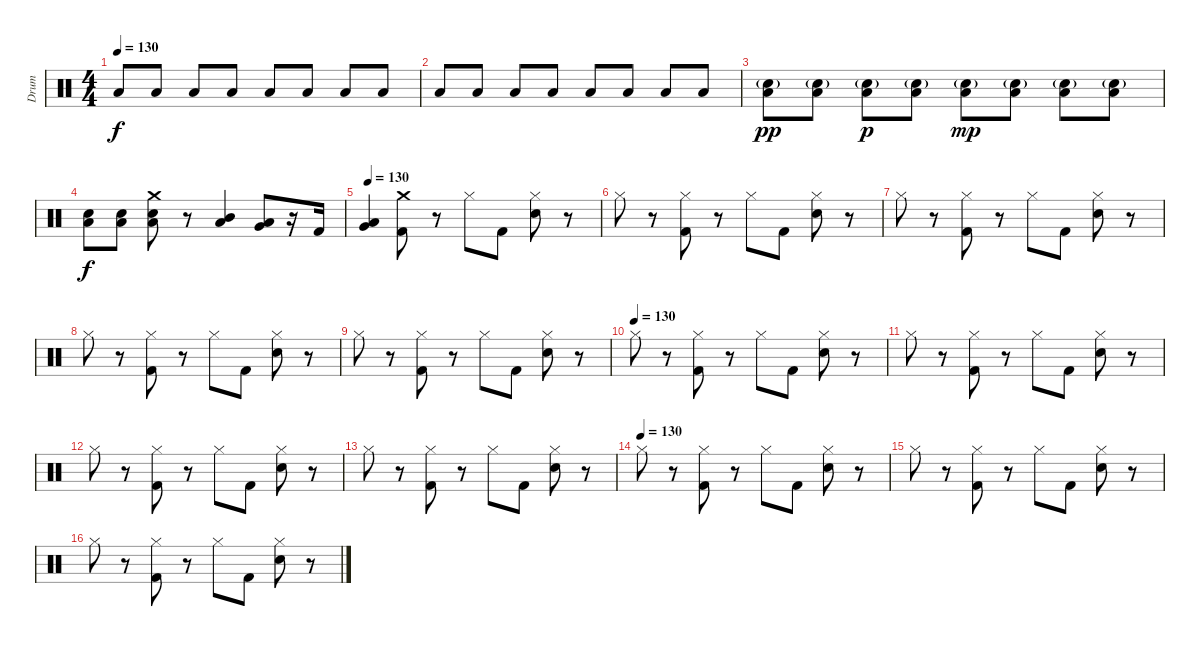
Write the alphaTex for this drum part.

\track ("Drum" "Drum") {instrument percussion}
\staff {score}
\articulation defaults
\ts (4 4)
\tempo 130
\clef neutral
\ks c "Low Tom (hit)".8{dy f} "Low Tom (hit)".8 "Low Tom (hit)".8 "Low Tom (hit)".8 "Low Tom (hit)".8 "Low Tom (hit)".8 "Low Tom (hit)".8 "Low Tom (hit)".8
|
"Low Tom (hit)".8{volume 15} "Low Tom (hit)".8 "Low Tom (hit)".8 "Low Tom (hit)".8 "Low Tom (hit)".8 "Low Tom (hit)".8 "Low Tom (hit)".8 "Low Tom (hit)".8 |
("Low Tom (hit)" "Snare (hit) 2"{g}).8{dy pp} ("Low Tom (hit)" "Snare (hit) 2"{g}).8 ("Low Tom (hit)" "Snare (hit) 2"{g}).8{dy p} ("Low Tom (hit)" "Snare (hit) 2"{g}).8 ("Low Tom (hit)" "Snare (hit) 2"{g}).8{dy mp} ("Low Tom (hit)" "Snare (hit) 2"{g}).8 ("Low Tom (hit)" "Snare (hit) 2"{g}).8 ("Low Tom (hit)" "Snare (hit) 2"{g}).8 |
("Low Tom (hit)" "Snare (hit) 2").8{dy f} ("Low Tom (hit)" "Snare (hit) 2").8 ("Low Tom (hit)" "Snare (hit) 2" "Crash medium (hit)").8 r.8 ("Mid Tom (hit)" "Low Tom (hit)").4 ("Low Tom (hit)" "Very Low Tom (hit)").8 r.16 "Kick (hit) 2".16 |
\tempo 130
("Very Low Tom (hit)" "Low Floor Tom (hit)").4 ("Crash medium (hit)" "Kick (hit) 2").8 r.8 "Hi-Hat (closed)".8 "Kick (hit) 2".8 ("Hi-Hat (closed)" "Snare (hit) 2").8 r.8 |
"Hi-Hat (closed)".8 r.8 ("Hi-Hat (closed)" "Kick (hit) 2").8 r.8 "Hi-Hat (closed)".8 "Kick (hit) 2".8 ("Hi-Hat (closed)" "Snare (hit) 2").8 r.8 |
"Hi-Hat (closed)".8 r.8 ("Hi-Hat (closed)" "Kick (hit) 2").8 r.8 "Hi-Hat (closed)".8 "Kick (hit) 2".8 ("Hi-Hat (closed)" "Snare (hit) 2").8 r.8 |
"Hi-Hat (closed)".8 r.8 ("Hi-Hat (closed)" "Kick (hit) 2").8 r.8 "Hi-Hat (closed)".8 "Kick (hit) 2".8 ("Hi-Hat (closed)" "Snare (hit) 2").8 r.8 |
"Hi-Hat (closed)".8 r.8 ("Hi-Hat (closed)" "Kick (hit) 2").8 r.8 "Hi-Hat (closed)".8 "Kick (hit) 2".8 ("Hi-Hat (closed)" "Snare (hit) 2").8 r.8 |
\tempo (130)
"Hi-Hat (closed)".8 r.8 ("Hi-Hat (closed)" "Kick (hit) 2").8 r.8 "Hi-Hat (closed)".8 "Kick (hit) 2".8 ("Hi-Hat (closed)" "Snare (hit) 2").8 r.8 |
"Hi-Hat (closed)".8 r.8 ("Hi-Hat (closed)" "Kick (hit) 2").8 r.8 "Hi-Hat (closed)".8 "Kick (hit) 2".8 ("Hi-Hat (closed)" "Snare (hit) 2").8 r.8 |
"Hi-Hat (closed)".8 r.8 ("Hi-Hat (closed)" "Kick (hit) 2").8 r.8 "Hi-Hat (closed)".8 "Kick (hit) 2".8 ("Hi-Hat (closed)" "Snare (hit) 2").8 r.8 |
"Hi-Hat (closed)".8 r.8 ("Hi-Hat (closed)" "Kick (hit) 2").8 r.8 "Hi-Hat (closed)".8 "Kick (hit) 2".8 ("Hi-Hat (closed)" "Snare (hit) 2").8 r.8 |
\tempo (130)
"Hi-Hat (closed)".8 r.8 ("Hi-Hat (closed)" "Kick (hit) 2").8 r.8 "Hi-Hat (closed)".8 "Kick (hit) 2".8 ("Hi-Hat (closed)" "Snare (hit) 2").8 r.8 |
"Hi-Hat (closed)".8 r.8 ("Hi-Hat (closed)" "Kick (hit) 2").8 r.8 "Hi-Hat (closed)".8 "Kick (hit) 2".8 ("Hi-Hat (closed)" "Snare (hit) 2").8 r.8 |
"Hi-Hat (closed)".8 r.8 ("Hi-Hat (closed)" "Kick (hit) 2").8 r.8 "Hi-Hat (closed)".8 "Kick (hit) 2".8 ("Hi-Hat (closed)" "Snare (hit) 2").8 r.8
